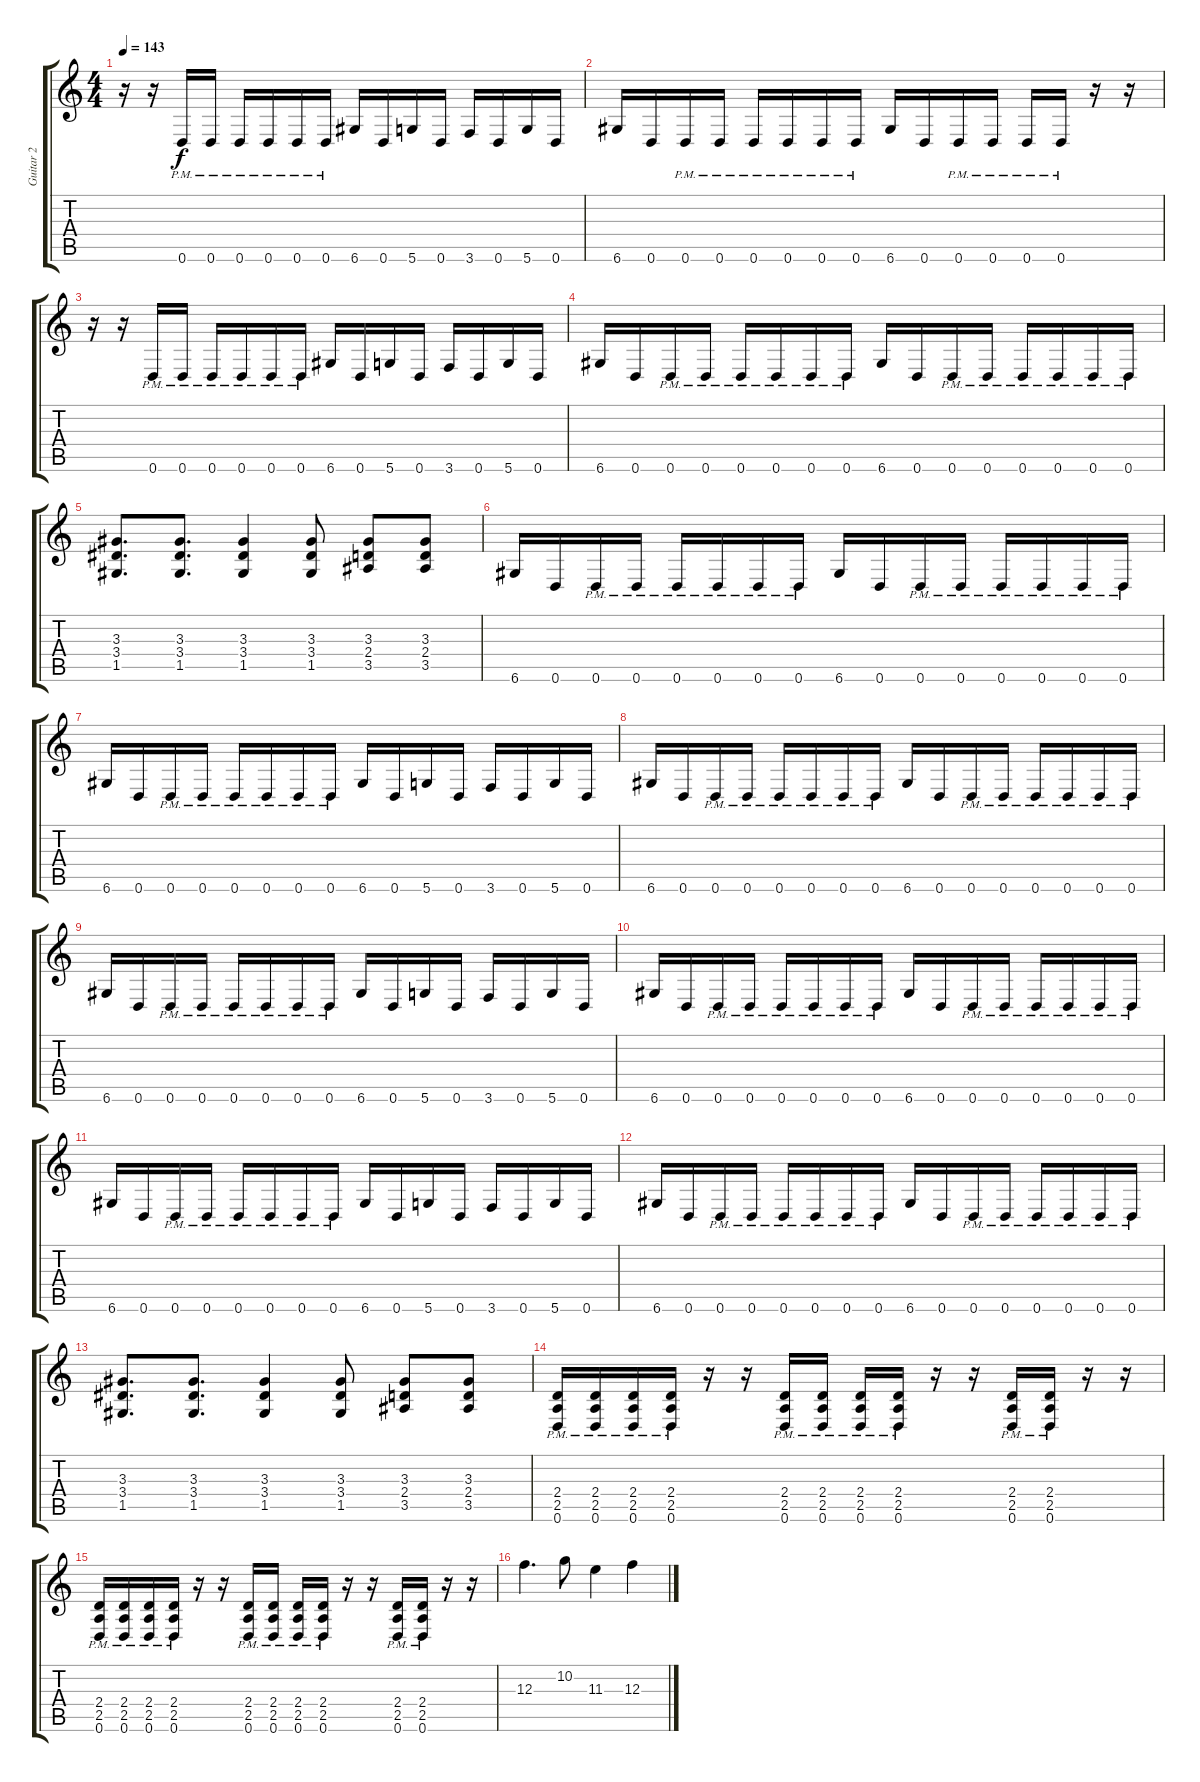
\track ("Guitar 2" "Guitar 2") {instrument distortionguitar}
\staff {score tabs}
\tuning (D4 A3 F3 C3 G2 D2) {hide}
\ts (4 4)
\tempo 143
\clef g2
\ks c
r.16{dy f} r.16 0.6{pm}.16 0.6{pm}.16 0.6{pm}.16 0.6{pm}.16 0.6{pm}.16 0.6{pm}.16 6.6.16 0.6.16 5.6.16 0.6.16 3.6.16 0.6.16 5.6.16 0.6.16 |
6.6.16 0.6.16 0.6{pm}.16 0.6{pm}.16 0.6{pm}.16 0.6{pm}.16 0.6{pm}.16 0.6{pm}.16 6.6.16 0.6.16 0.6{pm}.16 0.6{pm}.16 0.6{pm}.16 0.6{pm}.16 r.16 r.16 |
r.16 r.16 0.6{pm}.16 0.6{pm}.16 0.6{pm}.16 0.6{pm}.16 0.6{pm}.16 0.6{pm}.16 6.6.16 0.6.16 5.6.16 0.6.16 3.6.16 0.6.16 5.6.16 0.6.16 |
6.6.16 0.6.16 0.6{pm}.16 0.6{pm}.16 0.6{pm}.16 0.6{pm}.16 0.6{pm}.16 0.6{pm}.16 6.6.16 0.6.16 0.6{pm}.16 0.6{pm}.16 0.6{pm}.16 0.6{pm}.16 0.6{pm}.16 0.6{pm}.16 |
(3.3 3.4 1.5).8{d} (3.3 3.4 1.5).8{d} (3.3 3.4 1.5).4 (3.3 3.4 1.5).8 (3.3 2.4 3.5).8 (3.3 2.4 3.5).8 |
6.6.16 0.6.16 0.6{pm}.16 0.6{pm}.16 0.6{pm}.16 0.6{pm}.16 0.6{pm}.16 0.6{pm}.16 6.6.16 0.6.16 0.6{pm}.16 0.6{pm}.16 0.6{pm}.16 0.6{pm}.16 0.6{pm}.16 0.6{pm}.16 |
6.6.16 0.6.16 0.6{pm}.16 0.6{pm}.16 0.6{pm}.16 0.6{pm}.16 0.6{pm}.16 0.6{pm}.16 6.6.16 0.6.16 5.6.16 0.6.16 3.6.16 0.6.16 5.6.16 0.6.16 |
6.6.16 0.6.16 0.6{pm}.16 0.6{pm}.16 0.6{pm}.16 0.6{pm}.16 0.6{pm}.16 0.6{pm}.16 6.6.16 0.6.16 0.6{pm}.16 0.6{pm}.16 0.6{pm}.16 0.6{pm}.16 0.6{pm}.16 0.6{pm}.16 |
6.6.16 0.6.16 0.6{pm}.16 0.6{pm}.16 0.6{pm}.16 0.6{pm}.16 0.6{pm}.16 0.6{pm}.16 6.6.16 0.6.16 5.6.16 0.6.16 3.6.16 0.6.16 5.6.16 0.6.16 |
6.6.16 0.6.16 0.6{pm}.16 0.6{pm}.16 0.6{pm}.16 0.6{pm}.16 0.6{pm}.16 0.6{pm}.16 6.6.16 0.6.16 0.6{pm}.16 0.6{pm}.16 0.6{pm}.16 0.6{pm}.16 0.6{pm}.16 0.6{pm}.16 |
6.6.16 0.6.16 0.6{pm}.16 0.6{pm}.16 0.6{pm}.16 0.6{pm}.16 0.6{pm}.16 0.6{pm}.16 6.6.16 0.6.16 5.6.16 0.6.16 3.6.16 0.6.16 5.6.16 0.6.16 |
6.6.16 0.6.16 0.6{pm}.16 0.6{pm}.16 0.6{pm}.16 0.6{pm}.16 0.6{pm}.16 0.6{pm}.16 6.6.16 0.6.16 0.6{pm}.16 0.6{pm}.16 0.6{pm}.16 0.6{pm}.16 0.6{pm}.16 0.6{pm}.16 |
(3.3 3.4 1.5).8{d} (3.3 3.4 1.5).8{d} (3.3 3.4 1.5).4 (3.3 3.4 1.5).8 (3.3 2.4 3.5).8 (3.3 2.4 3.5).8 |
(2.4{pm} 2.5{pm} 0.6{pm}).16 (2.4{pm} 2.5{pm} 0.6{pm}).16 (2.4{pm} 2.5{pm} 0.6{pm}).16 (2.4{pm} 2.5{pm} 0.6{pm}).16 r.16 r.16 (2.4{pm} 2.5{pm} 0.6{pm}).16 (2.4{pm} 2.5{pm} 0.6{pm}).16 (2.4{pm} 2.5{pm} 0.6{pm}).16 (2.4{pm} 2.5{pm} 0.6{pm}).16 r.16 r.16 (2.4{pm} 2.5{pm} 0.6{pm}).16 (2.4{pm} 2.5{pm} 0.6{pm}).16 r.16 r.16 |
(2.4{pm} 2.5{pm} 0.6{pm}).16 (2.4{pm} 2.5{pm} 0.6{pm}).16 (2.4{pm} 2.5{pm} 0.6{pm}).16 (2.4{pm} 2.5{pm} 0.6{pm}).16 r.16 r.16 (2.4{pm} 2.5{pm} 0.6{pm}).16 (2.4{pm} 2.5{pm} 0.6{pm}).16 (2.4{pm} 2.5{pm} 0.6{pm}).16 (2.4{pm} 2.5{pm} 0.6{pm}).16 r.16 r.16 (2.4{pm} 2.5{pm} 0.6{pm}).16 (2.4{pm} 2.5{pm} 0.6{pm}).16 r.16 r.16 |
12.3.4{d} 10.2.8 11.3.4 12.3.4
